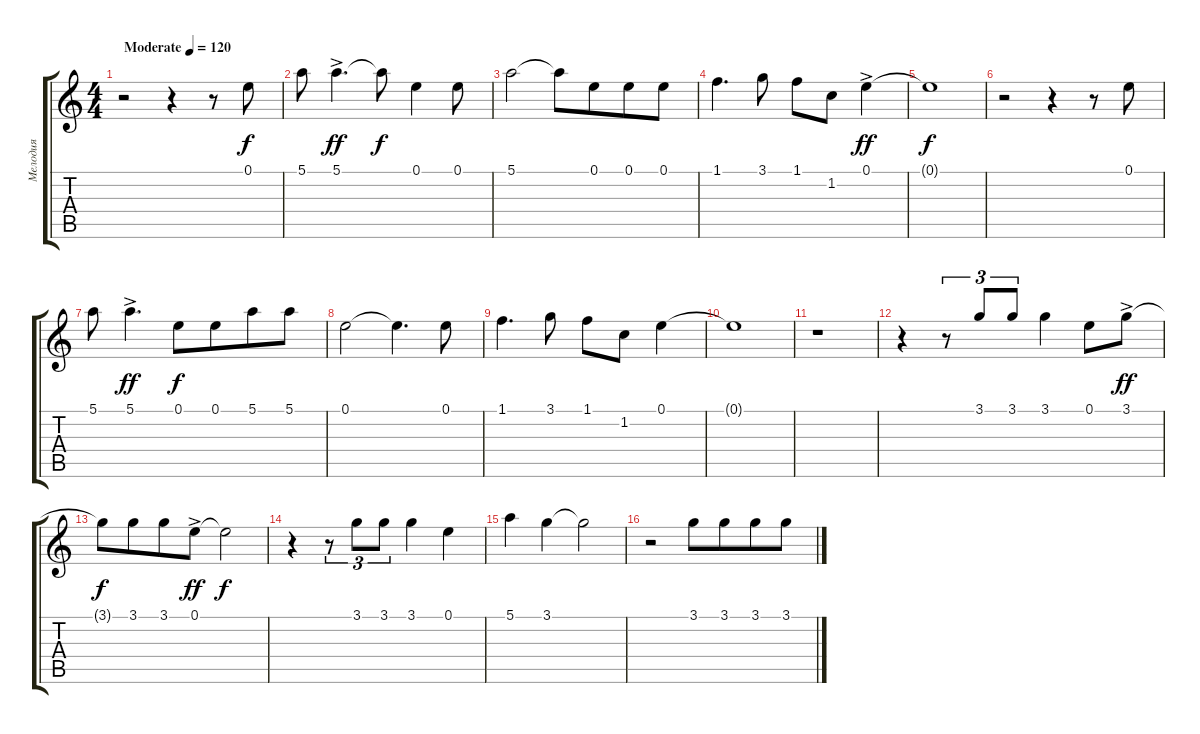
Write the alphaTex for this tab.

\track ("Мелодия" "Мелодия") {instrument acousticguitarsteel}
\staff {score tabs}
\tuning (E4 B3 G3 D3 A2 E2) {hide}
\ts (4 4)
\tempo (120 "Moderate")
\clef g2
\ks c
r.2{dy f instrument acousticguitarsteel} r.4 r.8 0.1.8 |
5.1.8 5.1{ac}.4{d dy ff} 5.1{t}.8{dy f} 0.1.4 0.1.8 |
5.1.2 5.1{t}.8 0.1.8{beam merge} 0.1.8 0.1.8 |
1.1.4{d} 3.1.8 1.1.8 1.2.8 0.1{ac}.4{dy ff} |
0.1{t}.1{dy f} |
r.2 r.4 r.8 0.1.8 |
5.1.8 5.1{ac}.4{d dy ff} 0.1.8{dy f} 0.1.8{beam merge} 5.1.8 5.1.8 |
0.1.2 0.1{t}.4{d} 0.1.8 |
1.1.4{d} 3.1.8 1.1.8 1.2.8 0.1.4 |
0.1{t}.1 |
r.1 |
r.4 r.8{tu (3 2) beam Up} 3.1.8{tu (3 2) beam Up} 3.1.8{tu (3 2) beam Up} 3.1.4 0.1.8 3.1{ac}.8{dy ff} |
3.1{t}.8{dy f} 3.1.8{beam merge} 3.1.8 0.1{ac}.8{dy ff} 0.1{t}.2{dy f} |
r.4 r.8{tu (3 2) beam Down} 3.1.8{tu (3 2) beam Down} 3.1.8{tu (3 2) beam Down} 3.1.4 0.1.4 |
5.1.4 3.1.4 3.1{t}.2 |
r.2 3.1.8 3.1.8{beam merge} 3.1.8 3.1.8
